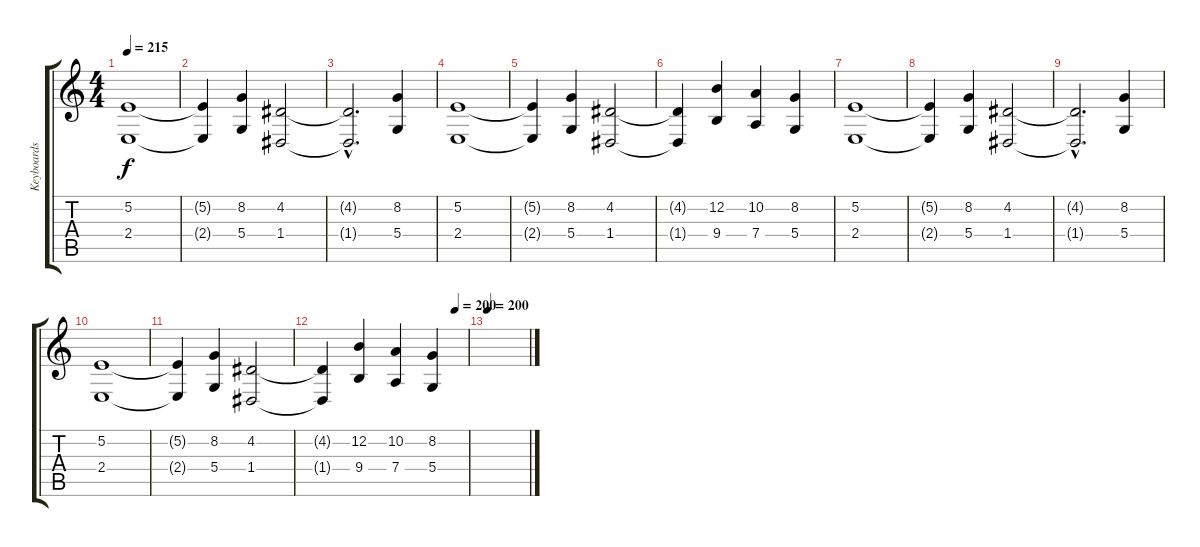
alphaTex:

\track ("Keyboards 1 (Stian)" "Keyboards ") {instrument choiraahs}
\staff {score tabs}
\tuning (E4 B3 G3 D3 A2 E2) {hide}
\ts (4 4)
\tempo 215
\clef g2
\ks c
(5.2 2.4).1{dy f} |
(5.2{t} 2.4{t}).4 (8.2 5.4).4 (4.2 1.4).2 |
(4.2{hac t} 1.4{hac t}).2{d} (8.2 5.4).4 |
(5.2 2.4).1 |
(5.2{t} 2.4{t}).4 (8.2 5.4).4 (4.2 1.4).2 |
(4.2{t} 1.4{t}).4 (12.2 9.4).4 (10.2 7.4).4 (8.2 5.4).4 |
(5.2 2.4).1 |
(5.2{t} 2.4{t}).4 (8.2 5.4).4 (4.2 1.4).2 |
(4.2{hac t} 1.4{hac t}).2{d} (8.2 5.4).4 |
(5.2 2.4).1 |
(5.2{t} 2.4{t}).4 (8.2 5.4).4 (4.2 1.4).2 |
\tempo (200 0.9166666666666666)
(4.2{t} 1.4{t}).4 (12.2 9.4).4 (10.2 7.4).4 (8.2 5.4).4 |
\tempo 200
